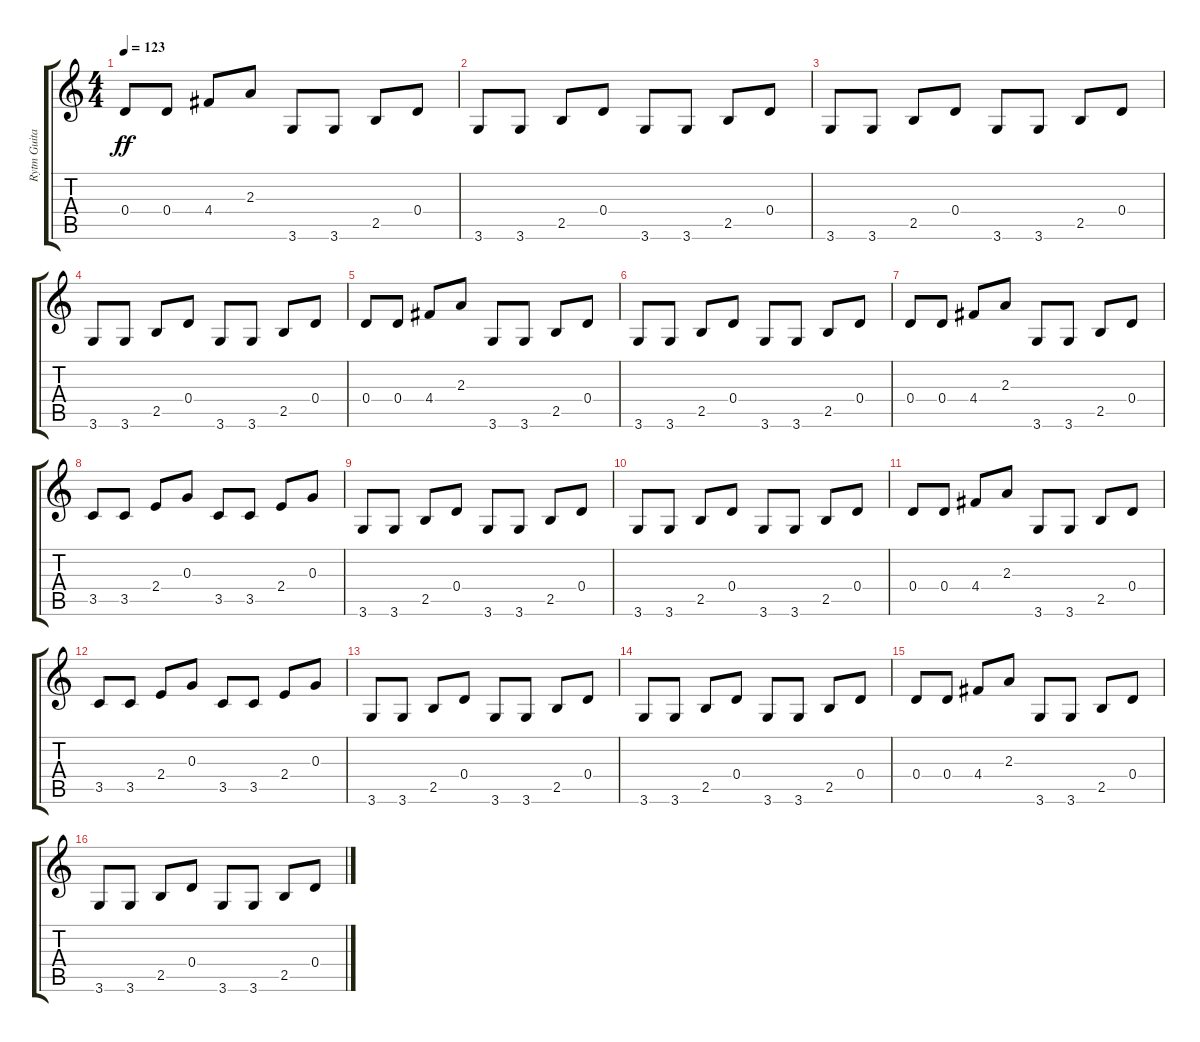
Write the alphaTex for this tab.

\track ("Rytm Guitar" "Rytm Guita") {instrument distortionguitar}
\staff {score tabs}
\tuning (E4 B3 G3 D3 A2 E2) {hide}
\ts (4 4)
\tempo 123
\clef g2
\ks c
0.4.8{dy ff} 0.4.8 4.4.8 2.3.8 3.6.8 3.6.8 2.5.8 0.4.8 |
3.6.8 3.6.8 2.5.8 0.4.8 3.6.8 3.6.8 2.5.8 0.4.8 |
3.6.8 3.6.8 2.5.8 0.4.8 3.6.8 3.6.8 2.5.8 0.4.8 |
3.6.8 3.6.8 2.5.8 0.4.8 3.6.8 3.6.8 2.5.8 0.4.8 |
0.4.8 0.4.8 4.4.8 2.3.8 3.6.8 3.6.8 2.5.8 0.4.8 |
3.6.8 3.6.8 2.5.8 0.4.8 3.6.8 3.6.8 2.5.8 0.4.8 |
0.4.8 0.4.8 4.4.8 2.3.8 3.6.8 3.6.8 2.5.8 0.4.8 |
3.5.8 3.5.8 2.4.8 0.3.8 3.5.8 3.5.8 2.4.8 0.3.8 |
3.6.8 3.6.8 2.5.8 0.4.8 3.6.8 3.6.8 2.5.8 0.4.8 |
3.6.8 3.6.8 2.5.8 0.4.8 3.6.8 3.6.8 2.5.8 0.4.8 |
0.4.8 0.4.8 4.4.8 2.3.8 3.6.8 3.6.8 2.5.8 0.4.8 |
3.5.8 3.5.8 2.4.8 0.3.8 3.5.8 3.5.8 2.4.8 0.3.8 |
3.6.8 3.6.8 2.5.8 0.4.8 3.6.8 3.6.8 2.5.8 0.4.8 |
3.6.8 3.6.8 2.5.8 0.4.8 3.6.8 3.6.8 2.5.8 0.4.8 |
0.4.8 0.4.8 4.4.8 2.3.8 3.6.8 3.6.8 2.5.8 0.4.8 |
3.6.8 3.6.8 2.5.8 0.4.8 3.6.8 3.6.8 2.5.8 0.4.8
